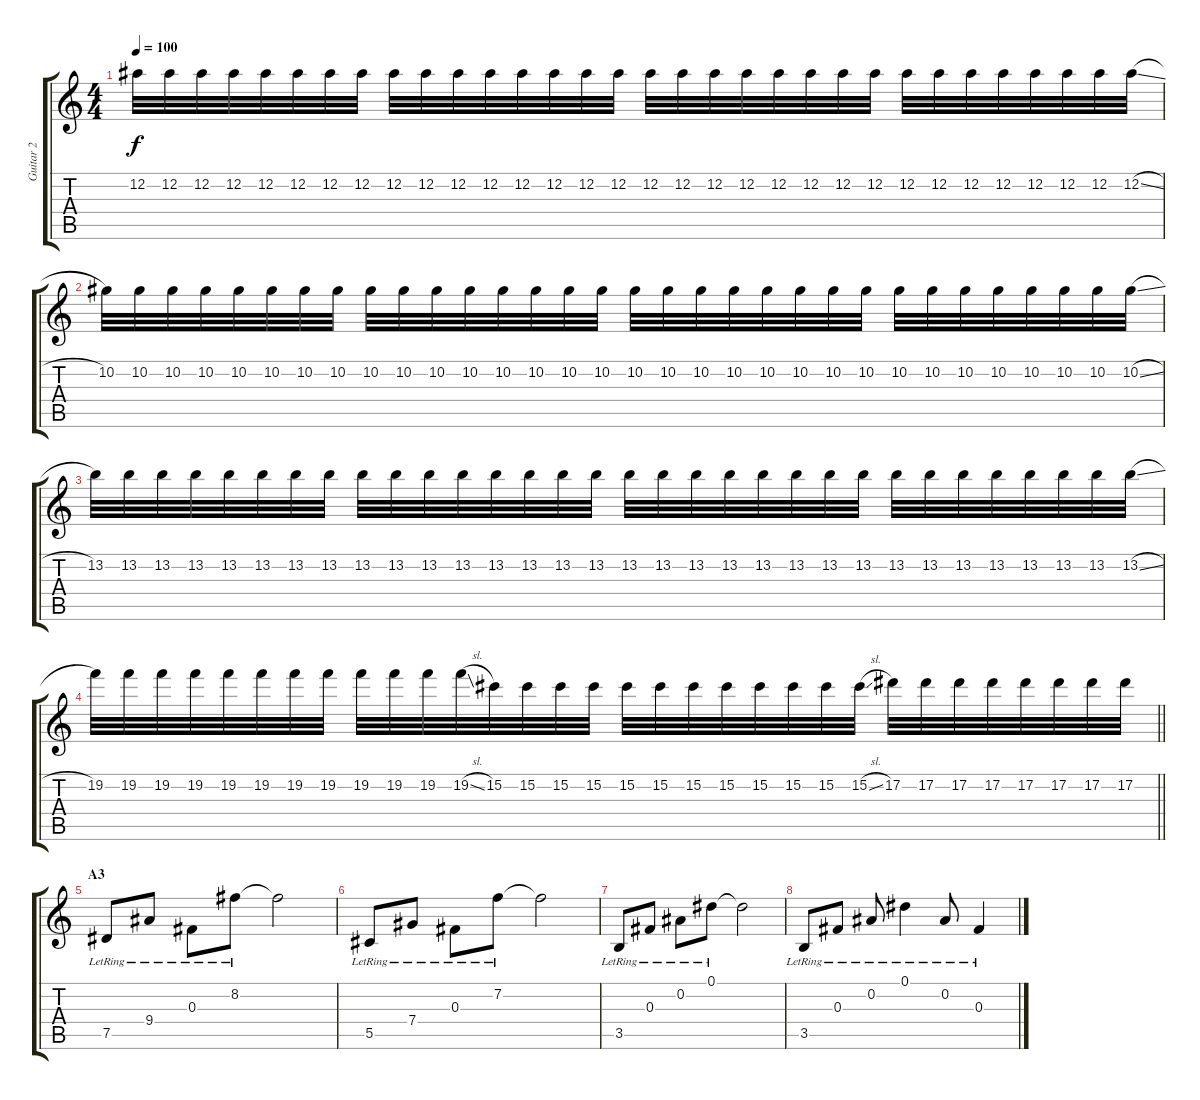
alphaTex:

\track ("Guitar 2" "Guitar 2") {instrument electricguitarjazz}
\staff {score tabs}
\tuning (Eb4 Bb3 Gb3 Db3 Ab2 Eb2) {hide}
\ts (4 4)
\tempo 100
\clef g2
\ks c
12.2.32{dy f} 12.2.32 12.2.32 12.2.32 12.2.32 12.2.32 12.2.32 12.2.32 12.2.32 12.2.32 12.2.32 12.2.32 12.2.32 12.2.32 12.2.32 12.2.32 12.2.32 12.2.32 12.2.32 12.2.32 12.2.32 12.2.32 12.2.32 12.2.32 12.2.32 12.2.32 12.2.32 12.2.32 12.2.32 12.2.32 12.2.32 12.2{sl}.32 |
10.2.32 10.2.32 10.2.32 10.2.32 10.2.32 10.2.32 10.2.32 10.2.32 10.2.32 10.2.32 10.2.32 10.2.32 10.2.32 10.2.32 10.2.32 10.2.32 10.2.32 10.2.32 10.2.32 10.2.32 10.2.32 10.2.32 10.2.32 10.2.32 10.2.32 10.2.32 10.2.32 10.2.32 10.2.32 10.2.32 10.2.32 10.2{sl}.32 |
13.2.32 13.2.32 13.2.32 13.2.32 13.2.32 13.2.32 13.2.32 13.2.32 13.2.32 13.2.32 13.2.32 13.2.32 13.2.32 13.2.32 13.2.32 13.2.32 13.2.32 13.2.32 13.2.32 13.2.32 13.2.32 13.2.32 13.2.32 13.2.32 13.2.32 13.2.32 13.2.32 13.2.32 13.2.32 13.2.32 13.2.32 13.2{sl}.32 |
\barLineRight lightlight
19.2.32 19.2.32 19.2.32 19.2.32 19.2.32 19.2.32 19.2.32 19.2.32 19.2.32 19.2.32 19.2.32 19.2{sl}.32 15.2.32 15.2.32 15.2.32 15.2.32 15.2.32 15.2.32 15.2.32 15.2.32 15.2.32 15.2.32 15.2.32 15.2{sl}.32 17.2.32 17.2.32 17.2.32 17.2.32 17.2.32 17.2.32 17.2.32 17.2.32 |
\section ("" "A3")
7.5{lr}.8 9.4{lr}.8 0.3{lr}.8 8.2{lr}.8 8.2{t}.2 |
5.5{lr}.8 7.4{lr}.8 0.3{lr}.8 7.2{lr}.8 7.2{t}.2 |
3.5{lr}.8 0.3{lr}.8 0.2{lr}.8 0.1{lr}.8 0.1{t}.2 |
3.5{lr}.8 0.3{lr}.8 0.2{lr}.8 0.1{lr}.4 0.2{lr}.8 0.3{lr}.4
